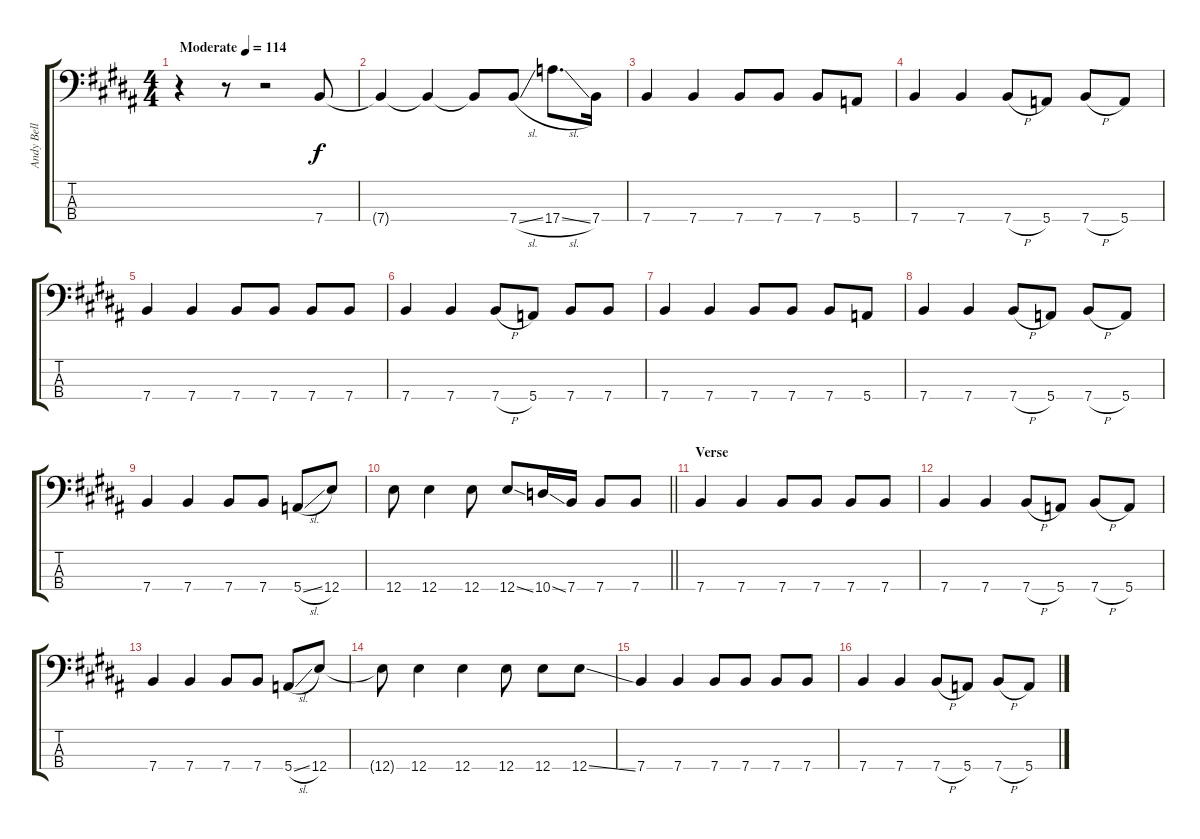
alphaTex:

\track ("Andy Bell" "Andy Bell") {instrument electricbassfinger}
\staff {score tabs}
\tuning (G2 D2 A1 E1) {hide}
\ts (4 4)
\tempo (114 "Moderate")
\clef f4
\ks b
r.4{dy f instrument electricbassfinger} r.8 r.2 7.4.8{volume 2} |
7.4{t}.4{volume 4} 7.4{t}.4 7.4{t}.8{volume 4} 7.4{sl}.8{volume 12} 17.4{sl}.8{d} 7.4.16 |
7.4.4 7.4.4 7.4.8 7.4.8 7.4.8 5.4.8 |
7.4.4 7.4.4 7.4{h}.8 5.4.8 7.4{h}.8 5.4.8 |
7.4.4 7.4.4 7.4.8 7.4.8 7.4.8 7.4.8 |
7.4.4 7.4.4 7.4{h}.8 5.4.8 7.4.8 7.4.8 |
7.4.4 7.4.4 7.4.8 7.4.8 7.4.8 5.4.8 |
7.4.4 7.4.4 7.4{h}.8 5.4.8 7.4{h}.8 5.4.8 |
7.4.4 7.4.4 7.4.8 7.4.8 5.4{sl}.8 12.4.8 |
\barLineRight lightlight
12.4.8 12.4.4 12.4.8 12.4{ss}.8 10.4{ss}.16 7.4.16 7.4.8 7.4.8 |
\section ("" "Verse ")
7.4.4 7.4.4 7.4.8 7.4.8 7.4.8 7.4.8 |
7.4.4 7.4.4 7.4{h}.8 5.4.8 7.4{h}.8 5.4.8 |
7.4.4 7.4.4 7.4.8 7.4.8 5.4{sl}.8 12.4.8 |
12.4{t}.8 12.4.4 12.4.4 12.4.8 12.4.8 12.4{ss}.8 |
7.4.4 7.4.4 7.4.8 7.4.8 7.4.8 7.4.8 |
7.4.4 7.4.4 7.4{h}.8 5.4.8 7.4{h}.8 5.4.8
